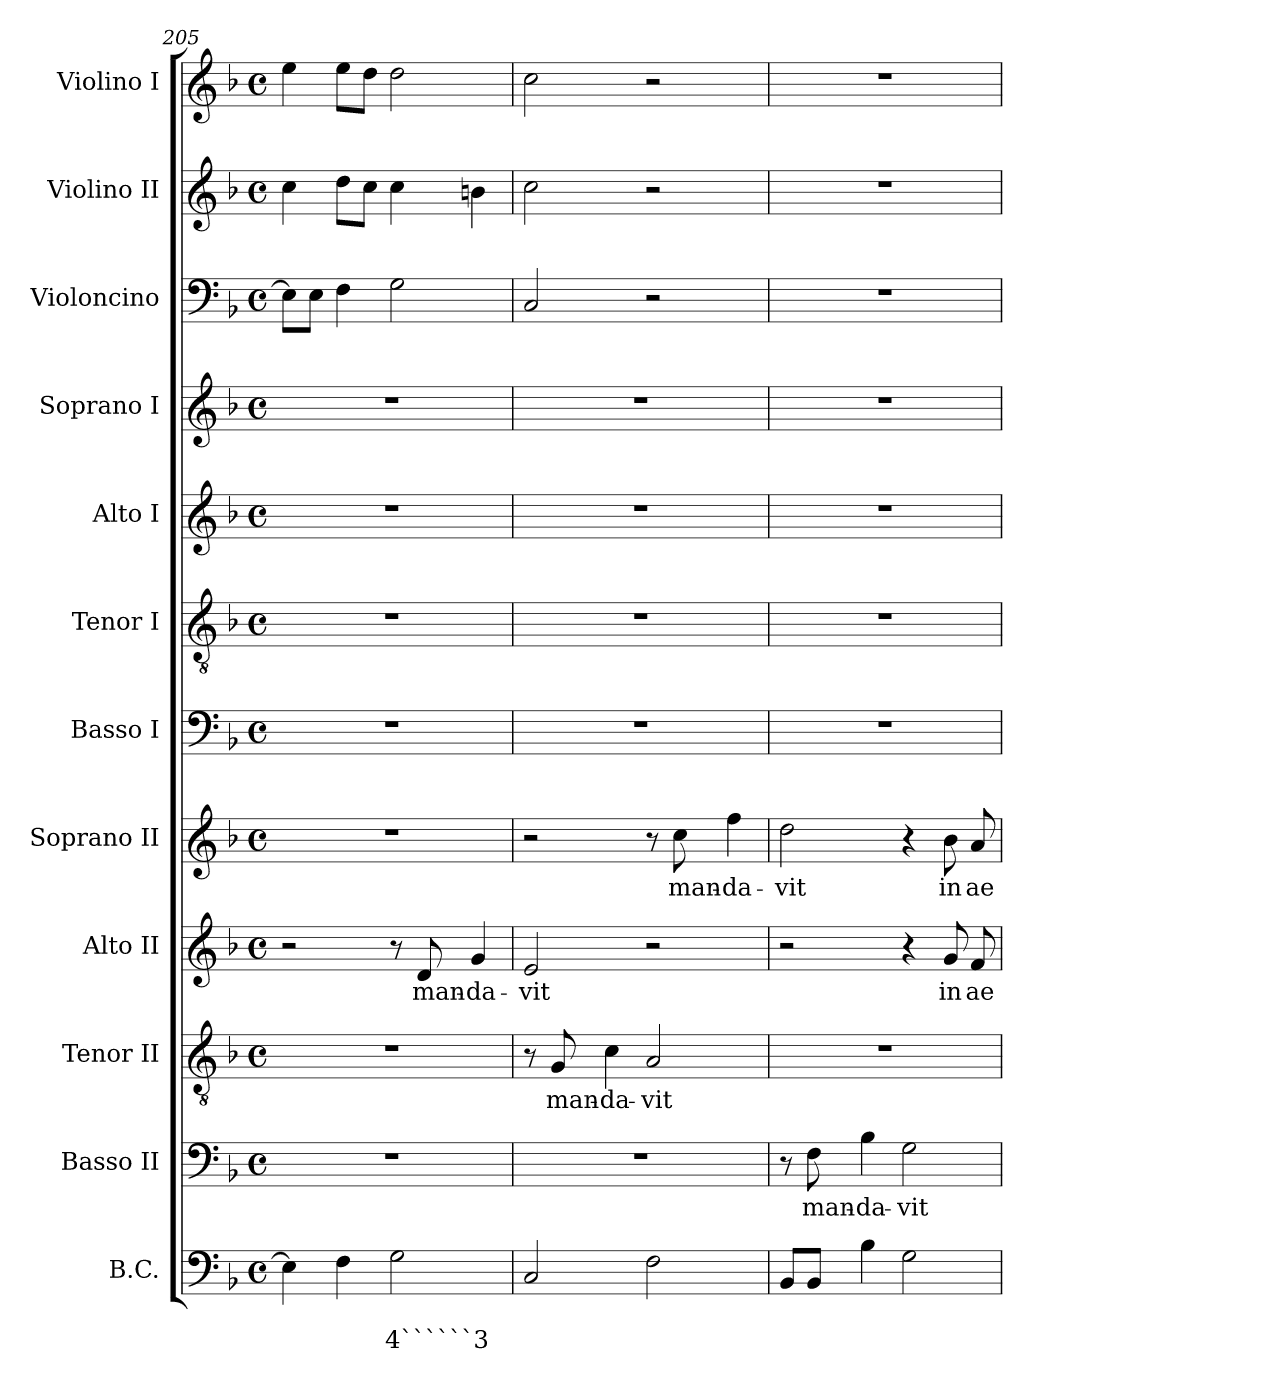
**kern	**text	**text	**kern	**text	**kern	**text	**kern	**text	**kern	**text	**kern	**kern	**kern	**kern	**kern	**kern	**kern
*part12	*part12	*part12	*part11	*part11	*part10	*part10	*part9	*part9	*part8	*part8	*part7	*part6	*part5	*part4	*part3	*part2	*part1
*staff12	*staff12	*staff12	*staff11	*staff11	*staff10	*staff10	*staff9	*staff9	*staff8	*staff8	*staff7	*staff6	*staff5	*staff4	*staff3	*staff2	*staff1
*I"B.C.	*	*	*I"Basso II	*	*I"Tenor II	*	*I"Alto II	*	*I"Soprano II	*	*I"Basso I	*I"Tenor I	*I"Alto I	*I"Soprano I	*I"Violoncino	*I"Violino II	*I"Violino I
*I'BC	*	*	*I'B 2	*	*I'T 2	*	*I'A 2	*	*I'S 2	*	*I'B 1	*I'T 1	*I'A 1	*I'S 1	*I'Vc.	*I'Vln. II	*I'Vln. I
*clefF4	*	*	*clefF4	*	*clefGv2	*	*clefG2	*	*clefG2	*	*clefF4	*clefGv2	*clefG2	*clefG2	*clefF4	*clefG2	*clefG2
*k[b-]	*	*	*k[b-]	*	*k[b-]	*	*k[b-]	*	*k[b-]	*	*k[b-]	*k[b-]	*k[b-]	*k[b-]	*k[b-]	*k[b-]	*k[b-]
*F:	*	*	*F:	*	*F:	*	*F:	*	*F:	*	*F:	*F:	*F:	*F:	*F:	*F:	*F:
*M4/4	*	*	*M4/4	*	*M4/4	*	*M4/4	*	*M4/4	*	*M4/4	*M4/4	*M4/4	*M4/4	*M4/4	*M4/4	*M4/4
*met(c)	*	*	*met(c)	*	*met(c)	*	*met(c)	*	*met(c)	*	*met(c)	*met(c)	*met(c)	*met(c)	*met(c)	*met(c)	*met(c)
=205	=205	=205	=205	=205	=205	=205	=205	=205	=205	=205	=205	=205	=205	=205	=205	=205	=205
4E\]	.	.	1r	.	1r	.	2r	.	1r	.	1r	1r	1r	1r	8E\L]	4cc\	4ee\
.	.	.	.	.	.	.	.	.	.	.	.	.	.	.	8E\J	.	.
4F\	.	.	.	.	.	.	.	.	.	.	.	.	.	.	4F\	8dd\L	8ee\L
.	.	.	.	.	.	.	.	.	.	.	.	.	.	.	.	8cc\J	8dd\J
!	!	!LO:LY:b	!	!	!	!	!	!	!	!	!	!	!	!	!	!	!
2G\	.	4``````3	.	.	.	.	8r	.	.	.	.	.	.	.	2G\	4cc\	2dd\
!	!	!	!	!	!	!	!	!LO:LY:b	!	!	!	!	!	!	!	!	!
.	.	.	.	.	.	.	8d/	man-	.	.	.	.	.	.	.	.	.
!	!	!	!	!	!	!	!	!LO:LY:b	!	!	!	!	!	!	!	!	!
.	.	.	.	.	.	.	4g/	-da-	.	.	.	.	.	.	.	4bn\	.
=206	=206	=206	=206	=206	=206	=206	=206	=206	=206	=206	=206	=206	=206	=206	=206	=206	=206
!	!	!	!	!	!	!	!	!LO:LY:b	!	!	!	!	!	!	!	!	!
2C/	.	.	1r	.	8r	.	2e/	-vit	2r	.	1r	1r	1r	1r	2C/	2cc\	2cc\
!	!	!	!	!	!	!LO:LY:b	!	!	!	!	!	!	!	!	!	!	!
.	.	.	.	.	8G/	man-	.	.	.	.	.	.	.	.	.	.	.
!	!	!	!	!	!	!LO:LY:b	!	!	!	!	!	!	!	!	!	!	!
.	.	.	.	.	4c\	-da-	.	.	.	.	.	.	.	.	.	.	.
!	!	!	!	!	!	!LO:LY:b	!	!	!	!	!	!	!	!	!	!	!
2F\	.	.	.	.	2A/	-vit	2r	.	8r	.	.	.	.	.	2r	2r	2r
!	!	!	!	!	!	!	!	!	!	!LO:LY:b	!	!	!	!	!	!	!
.	.	.	.	.	.	.	.	.	8cc\	man-	.	.	.	.	.	.	.
!	!	!	!	!	!	!	!	!	!	!LO:LY:b	!	!	!	!	!	!	!
.	.	.	.	.	.	.	.	.	4ff\	-da-	.	.	.	.	.	.	.
!!LO:PB:g=z
=207	=207	=207	=207	=207	=207	=207	=207	=207	=207	=207	=207	=207	=207	=207	=207	=207	=207
!	!	!	!	!	!	!	!	!	!	!LO:LY:b	!	!	!	!	!	!	!
8BB-/L	.	.	8r	.	1r	.	2r	.	2dd\	-vit	1r	1r	1r	1r	1r	1r	1r
!	!	!	!	!LO:LY:b	!	!	!	!	!	!	!	!	!	!	!	!	!
8BB-/J	.	.	8F\	man-	.	.	.	.	.	.	.	.	.	.	.	.	.
!	!	!	!	!LO:LY:b	!	!	!	!	!	!	!	!	!	!	!	!	!
4B-\	.	.	4B-\	-da-	.	.	.	.	.	.	.	.	.	.	.	.	.
!	!	!	!	!LO:LY:b	!	!	!	!	!	!	!	!	!	!	!	!	!
2G\	.	.	2G\	-vit	.	.	4r	.	4r	.	.	.	.	.	.	.	.
!	!	!	!	!	!	!	!	!LO:LY:b	!	!	!	!	!	!	!	!	!
!	!	!	!	!	!	!	!	!	!	!LO:LY:b	!	!	!	!	!	!	!
.	.	.	.	.	.	.	8g/	in	8b-\	in	.	.	.	.	.	.	.
!	!	!	!	!	!	!	!	!LO:LY:b	!	!	!	!	!	!	!	!	!
!	!	!	!	!	!	!	!	!	!	!LO:LY:b	!	!	!	!	!	!	!
.	.	.	.	.	.	.	8f/	ae-	8a/	ae-	.	.	.	.	.	.	.
=	=	=	=	=	=	=	=	=	=	=	=	=	=	=	=	=	=
*-	*-	*-	*-	*-	*-	*-	*-	*-	*-	*-	*-	*-	*-	*-	*-	*-	*-
